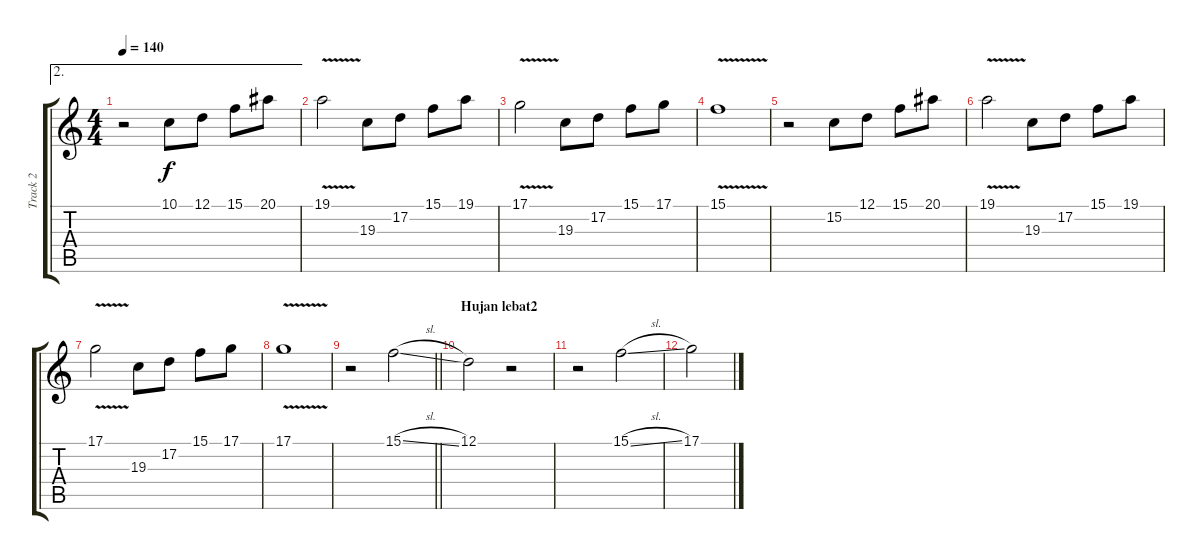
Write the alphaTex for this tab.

\track ("Track 2" "Track 2") {instrument violin}
\staff {score tabs}
\tuning (D4 A3 F3 C3 G2 D2) {hide}
\ae 2
\ts (4 4)
\tempo 140
\clef g2
\ks c
r.2{dy f} 10.1.8 12.1.8 15.1.8 20.1.8 |
19.1{v}.2 19.3.8 17.2.8 15.1.8 19.1.8 |
17.1{v}.2 19.3.8 17.2.8 15.1.8 17.1.8 |
15.1{v}.1 |
r.2 15.2.8 12.1.8 15.1.8 20.1.8 |
19.1{v}.2 19.3.8 17.2.8 15.1.8 19.1.8 |
17.1{v}.2 19.3.8 17.2.8 15.1.8 17.1.8 |
17.1{v}.1 |
\barLineRight lightlight
r.2 15.1{sl}.2 |
\section ("" "Hujan lebat2")
12.1.2 r.2 |
r.2 15.1{sl}.2 |
17.1.2
